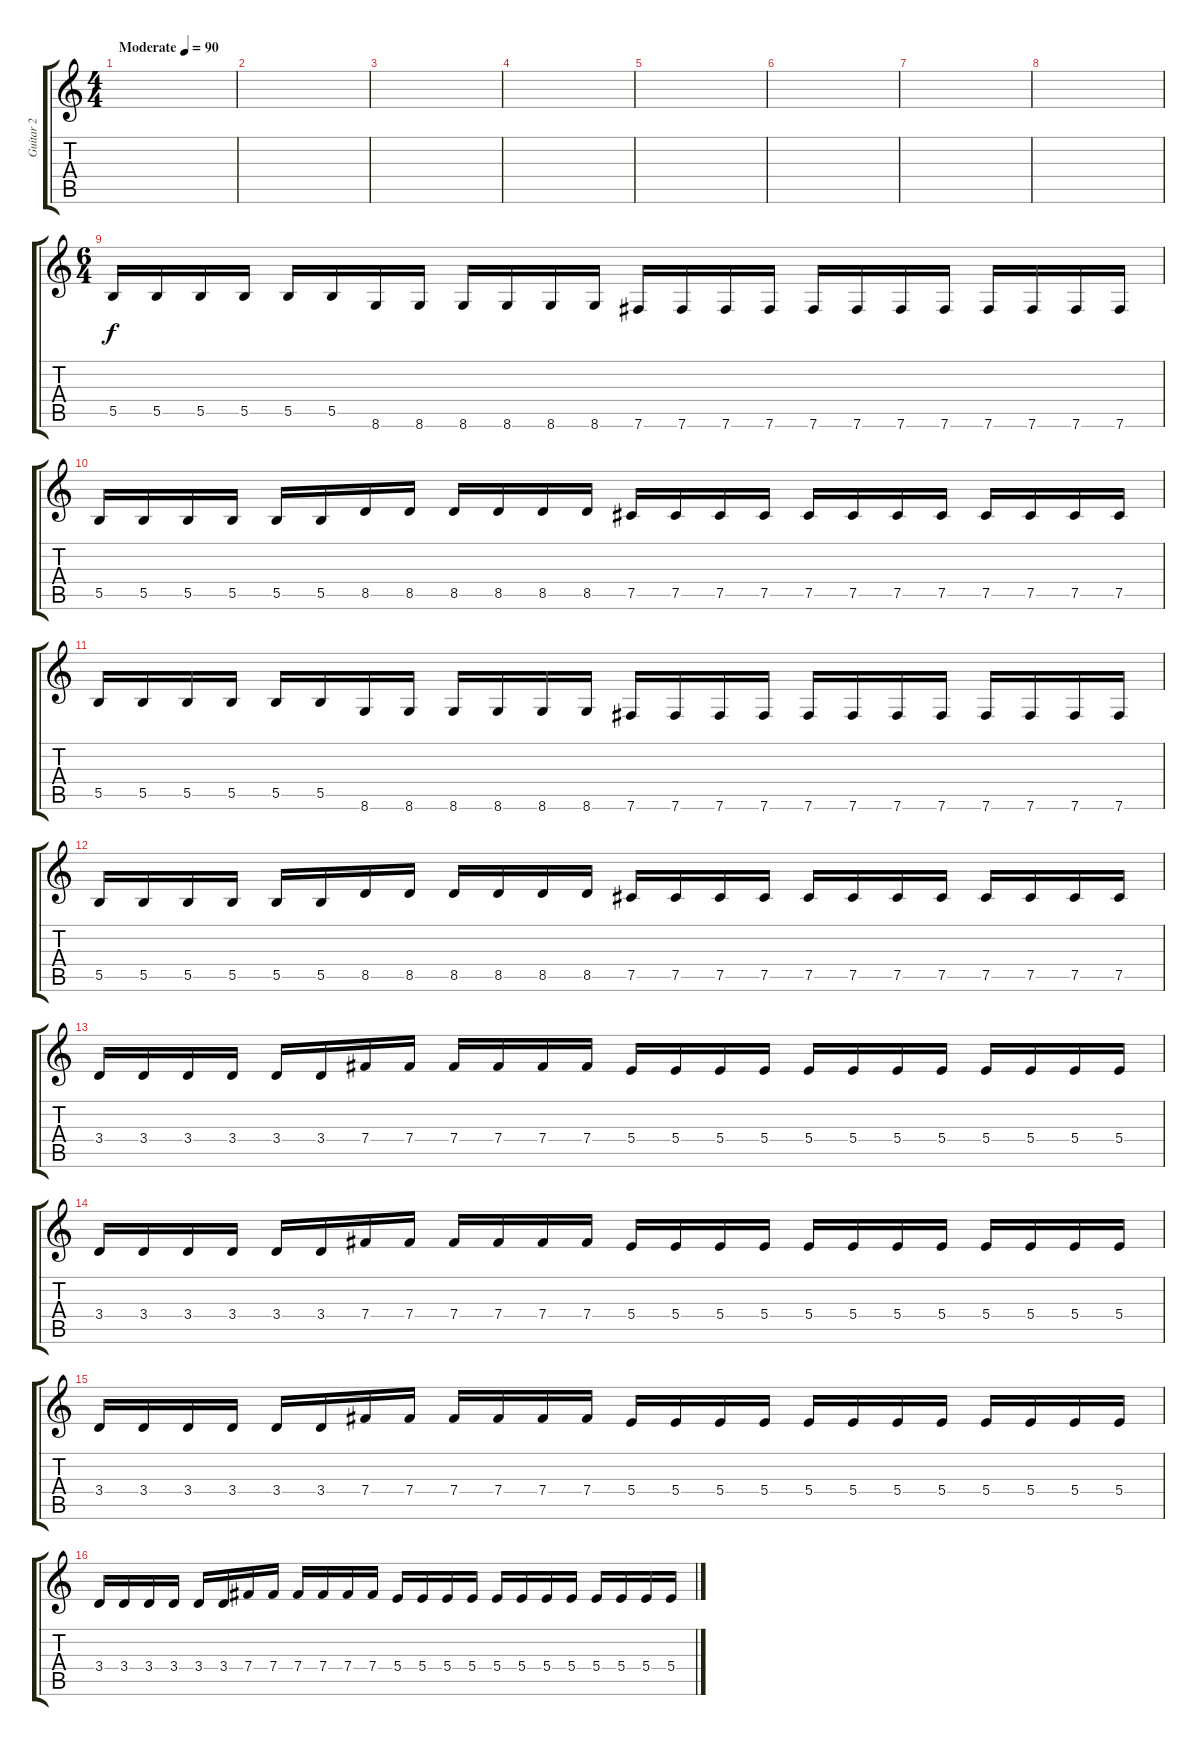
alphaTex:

\track ("Guitar 2" "Guitar 2") {instrument distortionguitar}
\staff {score tabs}
\tuning (Db4 Ab3 E3 B2 Gb2 B1) {hide}
\ts (4 4)
\tempo (90 "Moderate")
\clef g2
\ks c
|
|
|
|
|
|
|
|
\ts (6 4)
5.5.16 5.5.16 5.5.16 5.5.16 5.5.16 5.5.16 8.6.16 8.6.16 8.6.16 8.6.16 8.6.16 8.6.16 7.6.16 7.6.16 7.6.16 7.6.16 7.6.16 7.6.16 7.6.16 7.6.16 7.6.16 7.6.16 7.6.16 7.6.16 |
5.5.16 5.5.16 5.5.16 5.5.16 5.5.16 5.5.16 8.5.16 8.5.16 8.5.16 8.5.16 8.5.16 8.5.16 7.5.16 7.5.16 7.5.16 7.5.16 7.5.16 7.5.16 7.5.16 7.5.16 7.5.16 7.5.16 7.5.16 7.5.16 |
5.5.16 5.5.16 5.5.16 5.5.16 5.5.16 5.5.16 8.6.16 8.6.16 8.6.16 8.6.16 8.6.16 8.6.16 7.6.16 7.6.16 7.6.16 7.6.16 7.6.16 7.6.16 7.6.16 7.6.16 7.6.16 7.6.16 7.6.16 7.6.16 |
5.5.16 5.5.16 5.5.16 5.5.16 5.5.16 5.5.16 8.5.16 8.5.16 8.5.16 8.5.16 8.5.16 8.5.16 7.5.16 7.5.16 7.5.16 7.5.16 7.5.16 7.5.16 7.5.16 7.5.16 7.5.16 7.5.16 7.5.16 7.5.16 |
3.4.16 3.4.16 3.4.16 3.4.16 3.4.16 3.4.16 7.4.16 7.4.16 7.4.16 7.4.16 7.4.16 7.4.16 5.4.16 5.4.16 5.4.16 5.4.16 5.4.16 5.4.16 5.4.16 5.4.16 5.4.16 5.4.16 5.4.16 5.4.16 |
3.4.16 3.4.16 3.4.16 3.4.16 3.4.16 3.4.16 7.4.16 7.4.16 7.4.16 7.4.16 7.4.16 7.4.16 5.4.16 5.4.16 5.4.16 5.4.16 5.4.16 5.4.16 5.4.16 5.4.16 5.4.16 5.4.16 5.4.16 5.4.16 |
3.4.16 3.4.16 3.4.16 3.4.16 3.4.16 3.4.16 7.4.16 7.4.16 7.4.16 7.4.16 7.4.16 7.4.16 5.4.16 5.4.16 5.4.16 5.4.16 5.4.16 5.4.16 5.4.16 5.4.16 5.4.16 5.4.16 5.4.16 5.4.16 |
3.4.16 3.4.16 3.4.16 3.4.16 3.4.16 3.4.16 7.4.16 7.4.16 7.4.16 7.4.16 7.4.16 7.4.16 5.4.16 5.4.16 5.4.16 5.4.16 5.4.16 5.4.16 5.4.16 5.4.16 5.4.16 5.4.16 5.4.16 5.4.16
